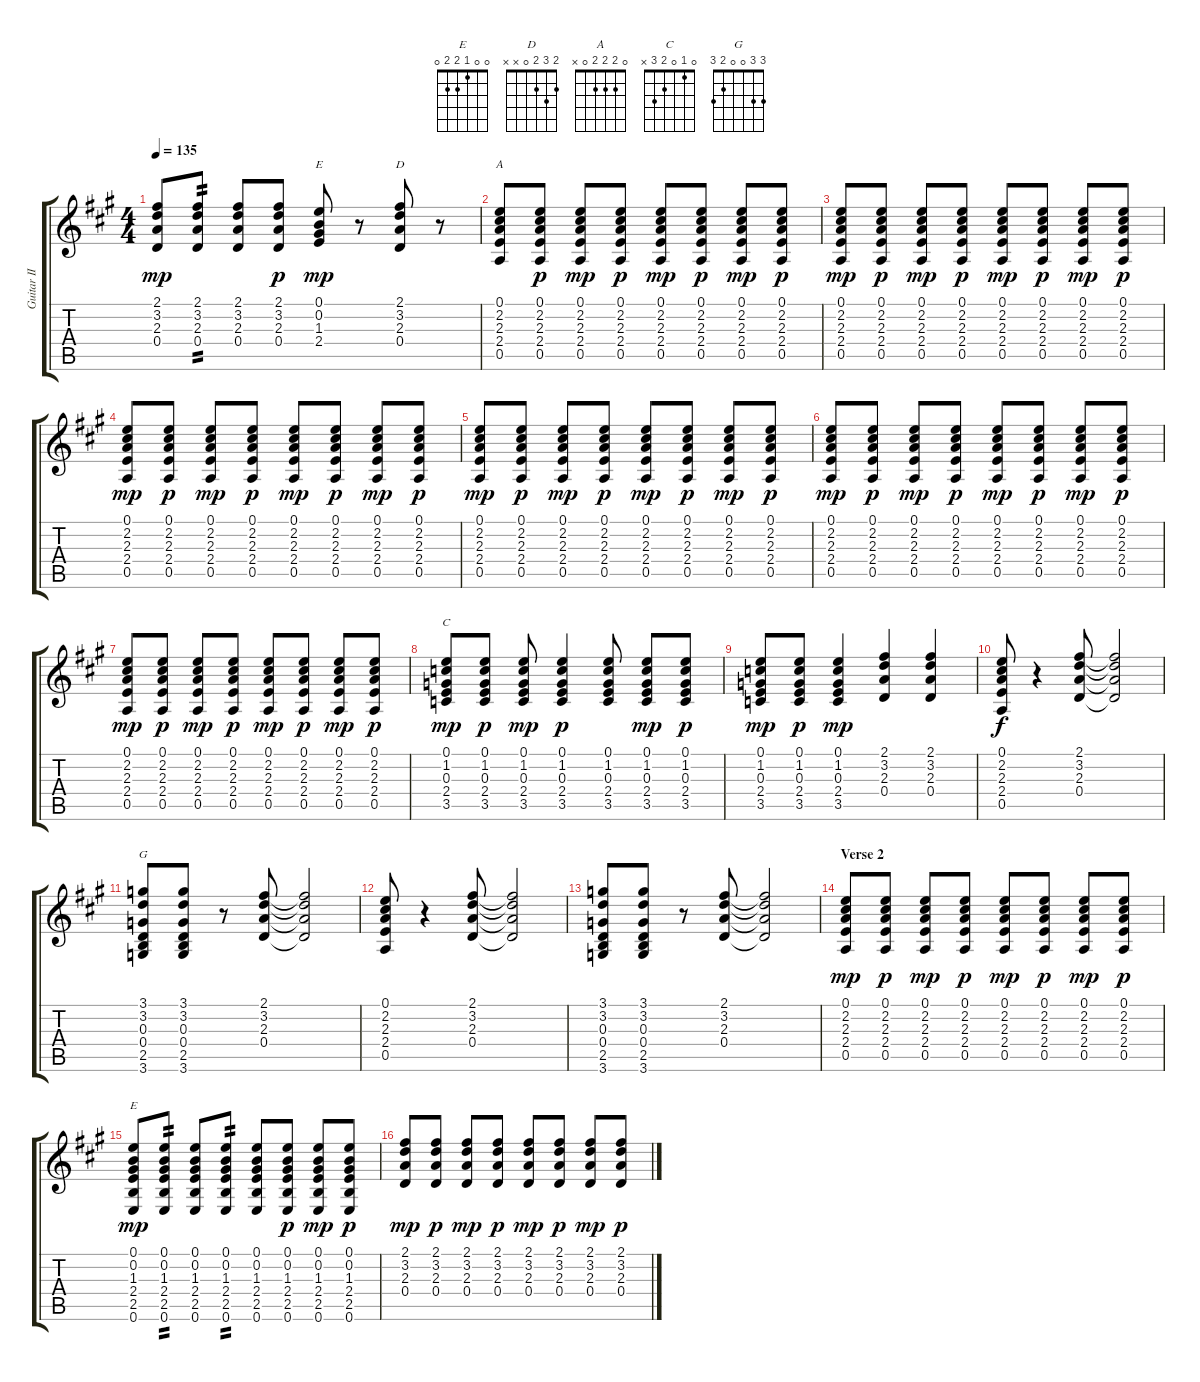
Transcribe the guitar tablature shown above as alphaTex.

\track ("Guitar II" "Guitar II") {instrument acousticguitarsteel}
\staff {score tabs}
\tuning (E4 B3 G3 D3 A2 E2) {hide}
\chord ("E" 0 0 1 2 x x)
\chord ("D" 2 3 2 0 x x)
\chord ("A" 0 2 2 2 0 x)
\chord ("C" 0 1 0 2 3 x)
\chord ("G" 3 3 0 0 2 3)
\chord ("E" 0 0 1 2 2 0)
\ts (4 4)
\tempo 135
\clef g2
\ks a
(2.1 3.2 2.3 0.4).8{dy mp} (2.1 3.2 2.3 0.4).8{tp 2} (2.1 3.2 2.3 0.4).8 (2.1 3.2 2.3 0.4).8{dy p} (0.1 0.2 1.3 2.4).8{ch "E" dy mp} r.8 (2.1 3.2 2.3 0.4).8{ch "D"} r.8 |
(0.1 2.2 2.3 2.4 0.5).8{ch "A"} (0.1 2.2 2.3 2.4 0.5).8{dy p} (0.1 2.2 2.3 2.4 0.5).8{dy mp} (0.1 2.2 2.3 2.4 0.5).8{dy p} (0.1 2.2 2.3 2.4 0.5).8{dy mp} (0.1 2.2 2.3 2.4 0.5).8{dy p} (0.1 2.2 2.3 2.4 0.5).8{dy mp} (0.1 2.2 2.3 2.4 0.5).8{dy p} |
(0.1 2.2 2.3 2.4 0.5).8{dy mp} (0.1 2.2 2.3 2.4 0.5).8{dy p} (0.1 2.2 2.3 2.4 0.5).8{dy mp} (0.1 2.2 2.3 2.4 0.5).8{dy p} (0.1 2.2 2.3 2.4 0.5).8{dy mp} (0.1 2.2 2.3 2.4 0.5).8{dy p} (0.1 2.2 2.3 2.4 0.5).8{dy mp} (0.1 2.2 2.3 2.4 0.5).8{dy p} |
(0.1 2.2 2.3 2.4 0.5).8{dy mp} (0.1 2.2 2.3 2.4 0.5).8{dy p} (0.1 2.2 2.3 2.4 0.5).8{dy mp} (0.1 2.2 2.3 2.4 0.5).8{dy p} (0.1 2.2 2.3 2.4 0.5).8{dy mp} (0.1 2.2 2.3 2.4 0.5).8{dy p} (0.1 2.2 2.3 2.4 0.5).8{dy mp} (0.1 2.2 2.3 2.4 0.5).8{dy p} |
(0.1 2.2 2.3 2.4 0.5).8{dy mp} (0.1 2.2 2.3 2.4 0.5).8{dy p} (0.1 2.2 2.3 2.4 0.5).8{dy mp} (0.1 2.2 2.3 2.4 0.5).8{dy p} (0.1 2.2 2.3 2.4 0.5).8{dy mp} (0.1 2.2 2.3 2.4 0.5).8{dy p} (0.1 2.2 2.3 2.4 0.5).8{dy mp} (0.1 2.2 2.3 2.4 0.5).8{dy p} |
(0.1 2.2 2.3 2.4 0.5).8{dy mp} (0.1 2.2 2.3 2.4 0.5).8{dy p} (0.1 2.2 2.3 2.4 0.5).8{dy mp} (0.1 2.2 2.3 2.4 0.5).8{dy p} (0.1 2.2 2.3 2.4 0.5).8{dy mp} (0.1 2.2 2.3 2.4 0.5).8{dy p} (0.1 2.2 2.3 2.4 0.5).8{dy mp} (0.1 2.2 2.3 2.4 0.5).8{dy p} |
(0.1 2.2 2.3 2.4 0.5).8{dy mp} (0.1 2.2 2.3 2.4 0.5).8{dy p} (0.1 2.2 2.3 2.4 0.5).8{dy mp} (0.1 2.2 2.3 2.4 0.5).8{dy p} (0.1 2.2 2.3 2.4 0.5).8{dy mp} (0.1 2.2 2.3 2.4 0.5).8{dy p} (0.1 2.2 2.3 2.4 0.5).8{dy mp} (0.1 2.2 2.3 2.4 0.5).8{dy p} |
(0.1 1.2 0.3 2.4 3.5).8{ch "C" dy mp} (0.1 1.2 0.3 2.4 3.5).8{dy p} (0.1 1.2 0.3 2.4 3.5).8{dy mp} (0.1 1.2 0.3 2.4 3.5).4{dy p} (0.1 1.2 0.3 2.4 3.5).8 (0.1 1.2 0.3 2.4 3.5).8{dy mp} (0.1 1.2 0.3 2.4 3.5).8{dy p} |
(0.1 1.2 0.3 2.4 3.5).8{dy mp} (0.1 1.2 0.3 2.4 3.5).8{dy p} (0.1 1.2 0.3 2.4 3.5).4{dy mp} (2.1 3.2 2.3 0.4).4 (2.1 3.2 2.3 0.4).4 |
(0.1 2.2 2.3 2.4 0.5).8{dy f} r.4 (2.1 3.2 2.3 0.4).8 (2.1{t} 3.2{t} 2.3{t} 0.4{t}).2 |
(3.1 3.2 0.3 0.4 2.5 3.6).8{ch "G"} (3.1 3.2 0.3 0.4 2.5 3.6).8 r.8 (2.1 3.2 2.3 0.4).8 (2.1{t} 3.2{t} 2.3{t} 0.4{t}).2 |
(0.1 2.2 2.3 2.4 0.5).8 r.4 (2.1 3.2 2.3 0.4).8 (2.1{t} 3.2{t} 2.3{t} 0.4{t}).2 |
(3.1 3.2 0.3 0.4 2.5 3.6).8 (3.1 3.2 0.3 0.4 2.5 3.6).8 r.8 (2.1 3.2 2.3 0.4).8 (2.1{t} 3.2{t} 2.3{t} 0.4{t}).2 |
\section ("" "Verse 2")
(0.1 2.2 2.3 2.4 0.5).8{dy mp} (0.1 2.2 2.3 2.4 0.5).8{dy p} (0.1 2.2 2.3 2.4 0.5).8{dy mp} (0.1 2.2 2.3 2.4 0.5).8{dy p} (0.1 2.2 2.3 2.4 0.5).8{dy mp} (0.1 2.2 2.3 2.4 0.5).8{dy p} (0.1 2.2 2.3 2.4 0.5).8{dy mp} (0.1 2.2 2.3 2.4 0.5).8{dy p} |
(0.1 0.2 1.3 2.4 2.5 0.6).8{ch "E" dy mp} (0.1 0.2 1.3 2.4 2.5 0.6).8{tp 2} (0.1 0.2 1.3 2.4 2.5 0.6).8 (0.1 0.2 1.3 2.4 2.5 0.6).8{tp 2} (0.1 0.2 1.3 2.4 2.5 0.6).8 (0.1 0.2 1.3 2.4 2.5 0.6).8{dy p} (0.1 0.2 1.3 2.4 2.5 0.6).8{dy mp} (0.1 0.2 1.3 2.4 2.5 0.6).8{dy p} |
(2.1 3.2 2.3 0.4).8{dy mp} (2.1 3.2 2.3 0.4).8{dy p} (2.1 3.2 2.3 0.4).8{dy mp} (2.1 3.2 2.3 0.4).8{dy p} (2.1 3.2 2.3 0.4).8{dy mp} (2.1 3.2 2.3 0.4).8{dy p} (2.1 3.2 2.3 0.4).8{dy mp} (2.1 3.2 2.3 0.4).8{dy p}
